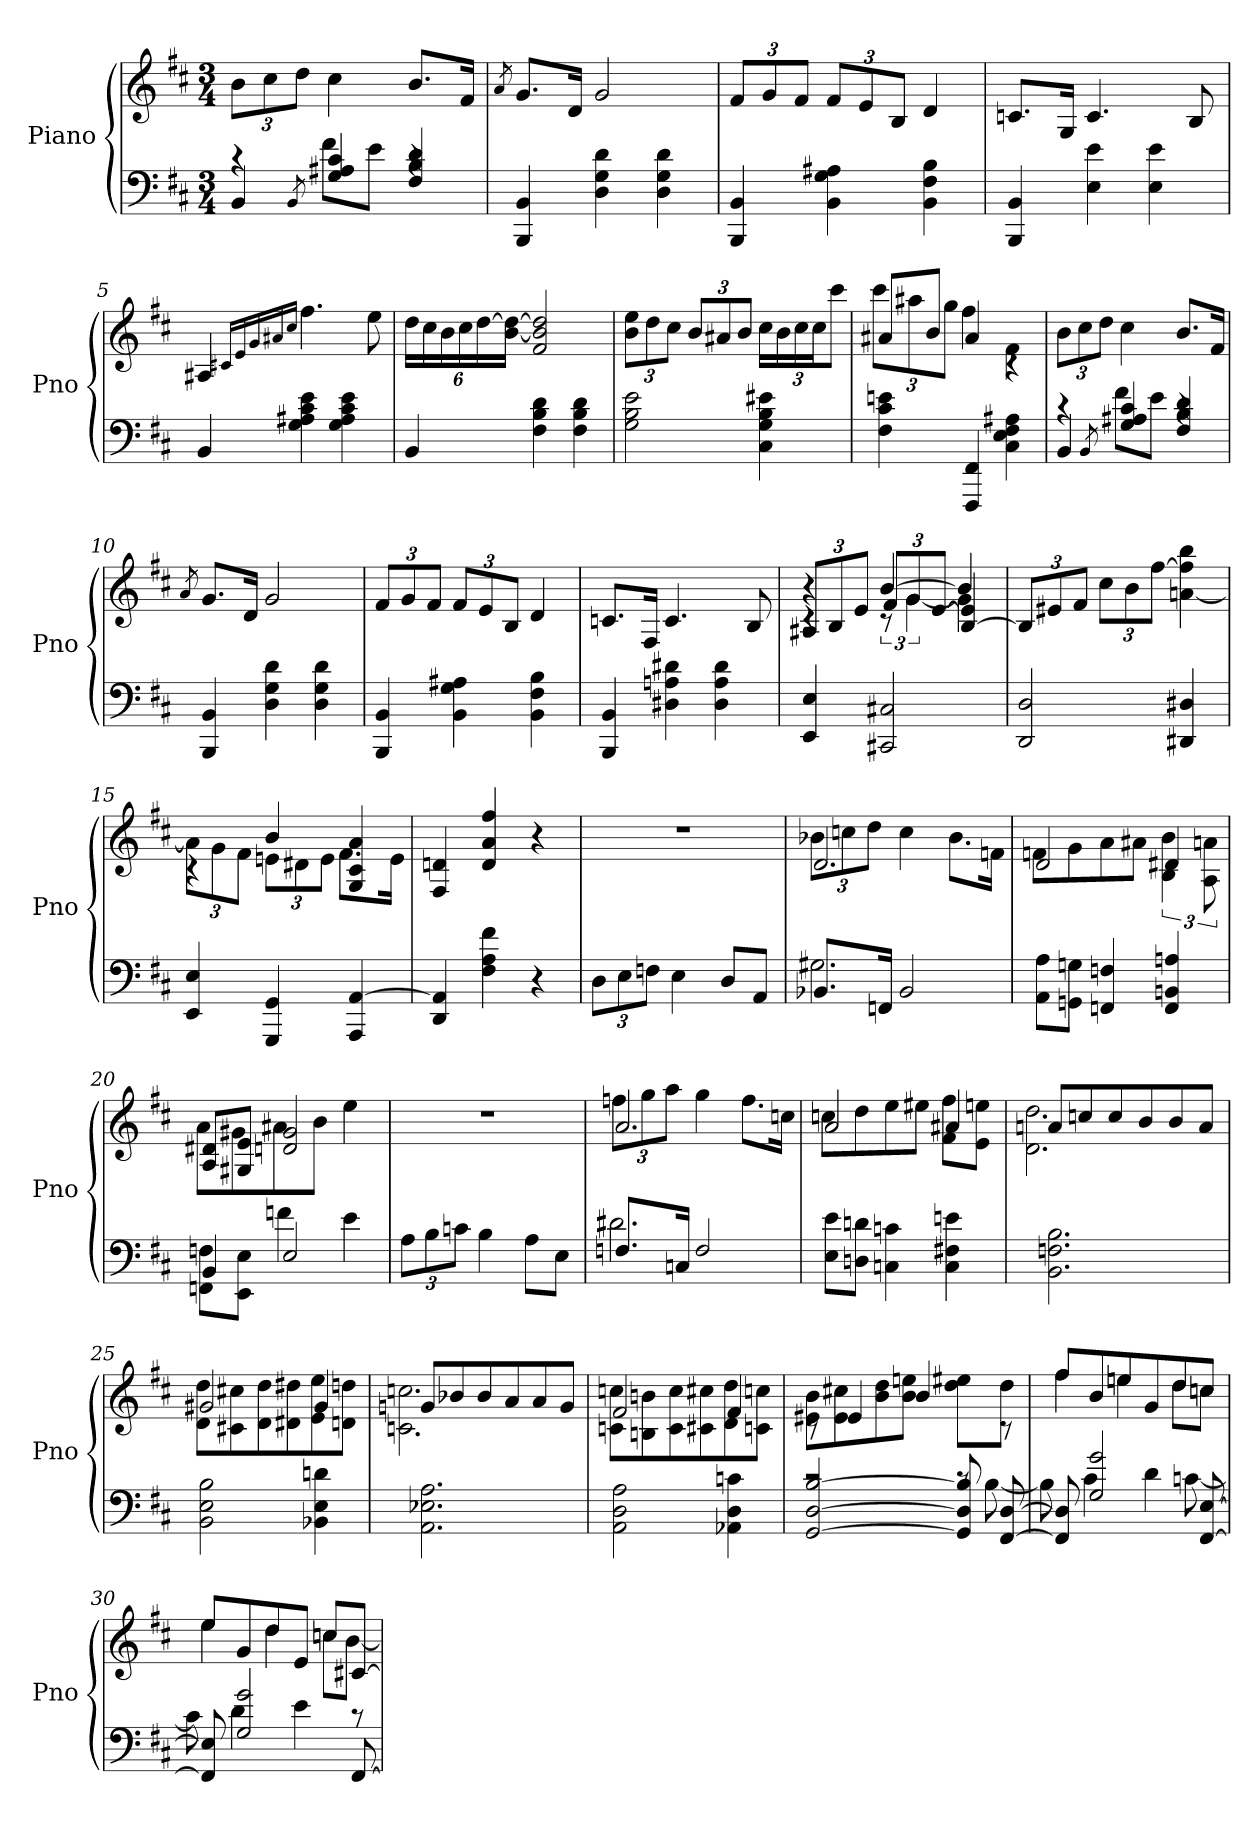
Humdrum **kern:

**kern	**kern
*part1	*part1
*staff2	*staff1
*I"Piano	*
*I'Pno	*
*clefF4	*clefG2
*k[f#c#]	*k[f#c#]
*b:	*b:
*M3/4	*M3/4
=1	=1
*^	*
4BB	4rc	12bL
.	.	12cc#
.	.	12ddJ
8qBB	.	.
4G 4A#X 4c#	8f#L	4cc#
.	8eJ	.
4F# 4B 4d	4rc	8.bL
.	.	16f#Jk
*v	*v	*
=2	=2
.	8qa
4BBB 4BB	8.gL
.	16dJk
4D 4G 4d	2g
4D 4G 4d	.
=3	=3
4BBB 4BB	12f#L
.	12g
.	12f#J
4BB 4G 4A#X	12f#L
.	12e
.	12BJ
4BB 4F# 4B	4d
=4	=4
4BBB 4BB	8.cnL
.	16GJk
4E 4e	4.c
4E 4e	.
.	8B
=5	=5
4BB	4A#X
.	16qc#XLL
.	16qe
.	16qg
.	16qa#X
.	16qcc#JJ
4G 4A#X 4c# 4e	4.ff#
4G 4A# 4c# 4e	.
.	8ee
=6	=6
4BB	24ddLL
.	24cc#
.	24b
.	24cc#
.	[24dd
.	[24b 24dd_JJ
4F# 4B 4d	2f# 2b] 2dd]
4F# 4B 4d	.
=7	=7
2G 2B 2e	12b 12eeL
.	12dd
.	12cc#J
.	12bL
.	12a#X
.	12bJ
4C# 4G 4B 4e#X	24cc#LL
.	24b
.	24cc#
.	24cc#J
.	12ccc#J
=8	=8
*	*^
4F# 4c# 4en	8a#XL	12ccc#L
.	.	12aa#X
.	8bJ	.
.	.	12ggJ
4FFF# 4FF#	4a#	4ff#
4C# 4E 4F# 4A#X	4rc	4f#
*	*v	*v
=9	=9
*^	*
4BB	4rc	12bL
.	.	12cc#
.	.	12ddJ
8qBB	.	.
4G 4A#X 4c#	8f#L	4cc#
.	8eJ	.
4F# 4B 4d	4rc	8.bL
.	.	16f#Jk
*v	*v	*
=10	=10
.	8qa
4BBB 4BB	8.gL
.	16dJk
4D 4G 4d	2g
4D 4G 4d	.
=11	=11
4BBB 4BB	12f#L
.	12g
.	12f#J
4BB 4G 4A#X	12f#L
.	12e
.	12BJ
4BB 4F# 4B	4d
=12	=12
4BBB 4BB	8.cnL
.	16F#Jk
4D#X 4An 4d#X	4.c
4D# 4A 4d#	.
.	8B
=13	=13
*	*^
*	*	*^
4EE 4E	4r	4rc	12A#XL
.	.	.	12B
.	.	.	12eJ
2CC#X 2C#X	[4b	12rc	12f#L
.	.	[6g	12g
.	.	.	[12eJ
.	4b]	4g]	[4B 4e]
*	*v	*v	*v
=14	=14
2DD 2D	12BL]
.	12e#X
.	12f#J
.	12cc#L
.	12b
.	[12ff#J
4DD#X 4D#X	[4an 4ff#] 4bb
=15	=15
*	*^
4EE 4E	4rc	12aL]
.	.	12g
.	.	12f#J
4GGG 4GG	4b	12enL
.	.	12d#X
.	.	12eJ
4AAA [4AA	4G 4c# 4a	8.f#L
.	.	16eJk
*	*v	*v
=16	=16
4DD 4AA]	4F# 4dn
4F# 4A 4f#	4d 4a 4ff#
4r	4r
=17	=17
12DL	2.r
12E	.
12FnJ	.
4E	.
8DL	.
8AAJ	.
=18	=18
*^	*^
8.BB-XL	2.G#X	2.d	12b-XL
.	.	.	12ccn
.	.	.	12ddJ
16FFnJk	.	.	.
2BB-	.	.	4cc
.	.	.	8.b-L
.	.	.	16fnJk
*v	*v	*	*
=19	=19	=19
8AA 8AL	2d	8fnL
8GGn 8GnJ	.	8g
4FFn 4Fn	.	8a
.	.	8a#XJ
4FF 4BBn 4An	4d#X	6B 6b
.	.	12A 12an
=20	=20	=20
*^	*	*
4BB	8FFn 8FnL	8A 8d#XL	8aL
.	8EE 8EJ	8G#X 8eJ	8g#X
2E	4fn	2dn 2g#	8a#X
.	.	.	8bJ
.	4e	.	4ee
*v	*v	*	*
*	*v	*v
=21	=21
12AL	2.r
12B	.
12cnJ	.
4B	.
8AL	.
8EJ	.
=22	=22
*^	*^
8.FnL	2.d#X	2.a	12ffnL
.	.	.	12gg
.	.	.	12aaJ
16CnJk	.	.	.
2F	.	.	4gg
.	.	.	8.ffL
.	.	.	16ccnJk
*v	*v	*	*
=23	=23	=23
8E 8eL	2a	8ccnL
8Dn 8dnJ	.	8dd
4Cn 4cn	.	8ee
.	.	8ee#XJ
4C 4F#X 4en	4a#X	8f# 8ff#L
.	.	8e 8eenJ
=24	=24	=24
2.BB 2.Fn 2.B	8anL	2.d 2.dd
.	8ccn	.
.	8cc	.
.	8b	.
.	8b	.
.	8aJ	.
=25	=25	=25
2BB 2E 2B	2g#X	8d 8ddL
.	.	8c#X 8cc#X
.	.	8d 8dd
.	.	8d#X 8dd#X
4BB-X 4E 4dn	4g#	8e 8ee
.	.	8dn 8ddnJ
=26	=26	=26
2.AA 2.E-X 2.A	8gnL	2.cn 2.ccn
.	8b-X	.
.	8b-	.
.	8a	.
.	8a	.
.	8gJ	.
=27	=27	=27
2AA 2D 2A	2f#	8cn 8ccnL
.	.	8Bn 8bn
.	.	8c 8cc
.	.	8c#X 8cc#X
4AA-X 4D 4cn	4f#	8d 8dd
.	.	8cn 8ccnJ
=28	=28	=28
*^	*	*
[2GG [2D [2B	2rc	8rc	8e#X 8bL
.	.	4e#	8e# 8cc#X
.	.	.	8b 8dd
.	.	4b	8b 8eenJ
8GG] 8D] 8B]	8rc	.	8dd 8ee#XL
[8FF# [8D	[8B	8rc	8ddJ
=29	=29	=29	=29
8FF#] 8D]	8B]	8ff#L	4ff#
2G 2g	4c#	8b	.
.	.	8een	4een
.	4d	8g	.
.	.	8dd	8ddL
[8FF# [8E	[8cn	8ccnJ	8ccnJ
=30	=30	=30	=30
8FF#] 8E]	8c]	8eeL	4ee
2G 2g	4d	8g	.
.	.	8dd	4dd
.	4e	8eJ	.
.	.	8ccnL	8ccnL
[8FF#	8rc	[8c#XJ	[8bJ
*v	*v	*	*
*	*v	*v
=	=
*-	*-
